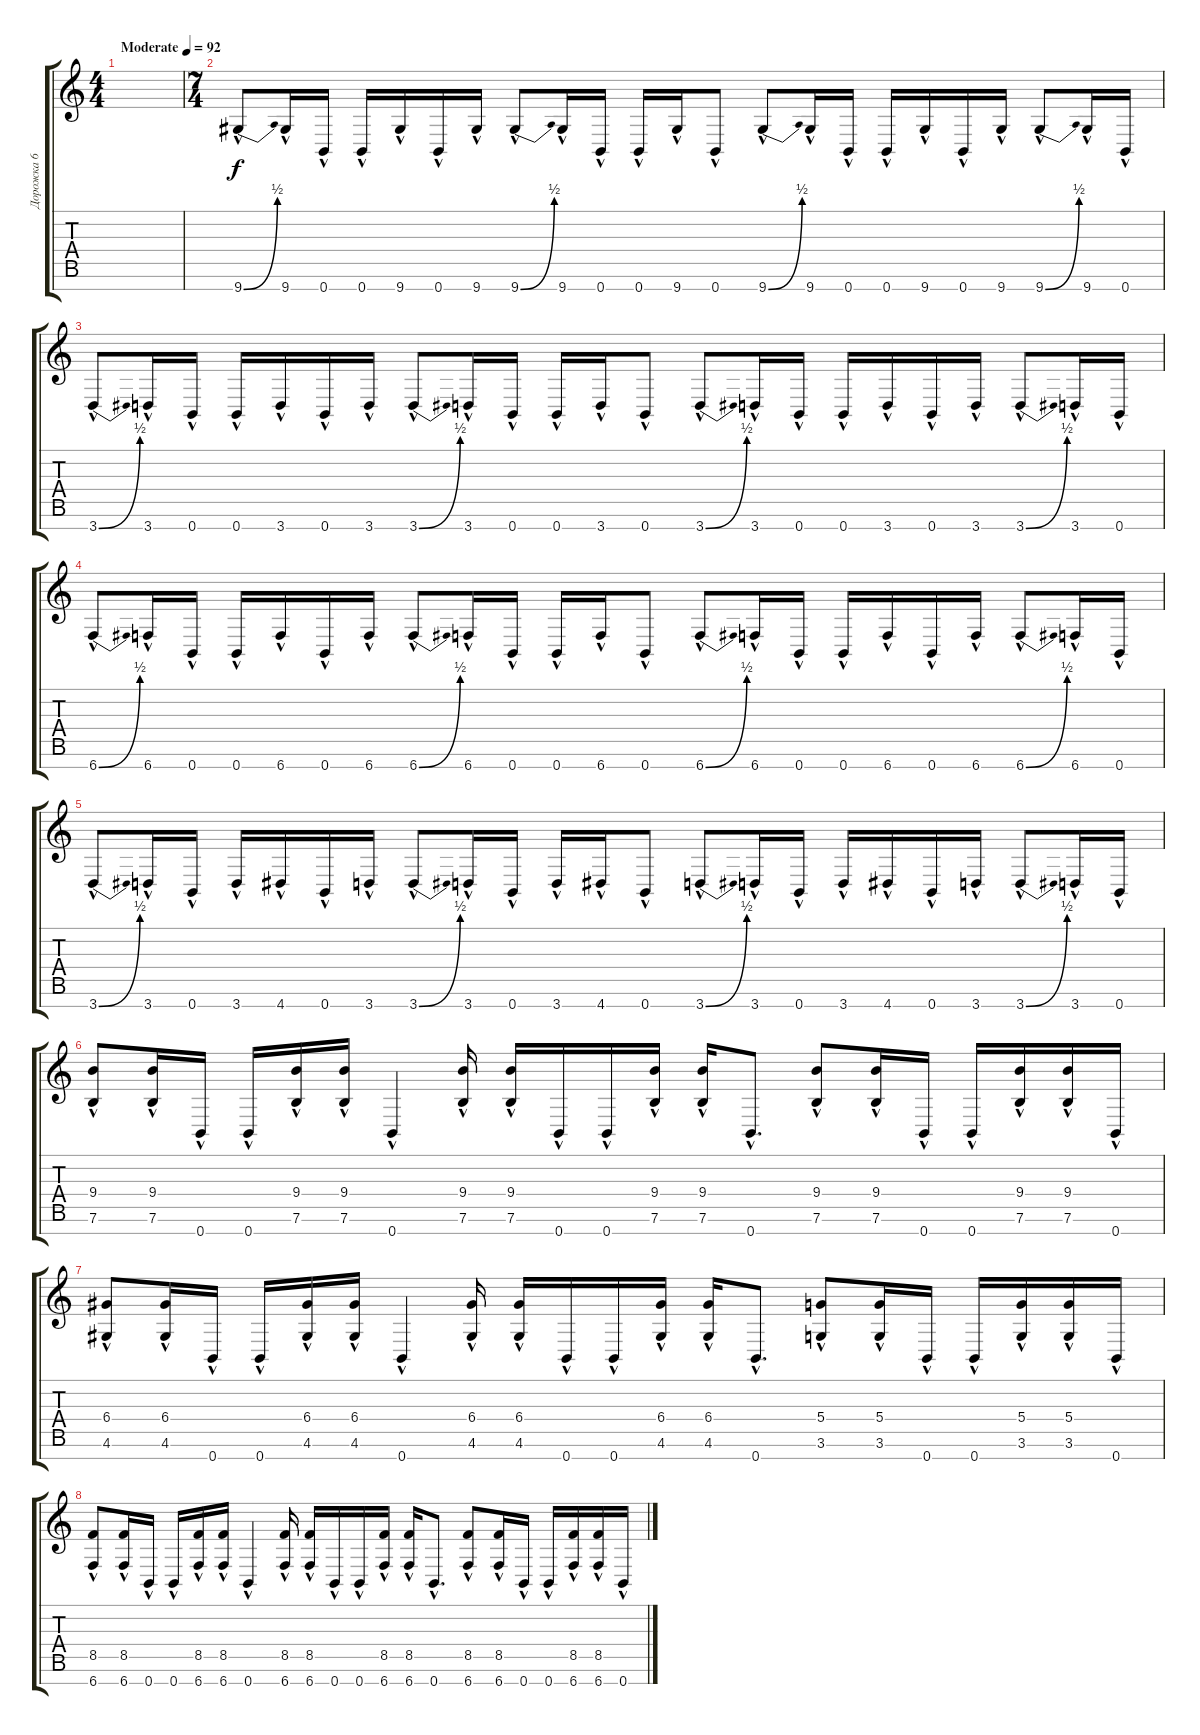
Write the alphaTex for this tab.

\track ("Дорожка 6" "Дорожка 6") {instrument distortionguitar}
\staff {score tabs}
\tuning (E4 B3 G3 D3 A2 E2 B1) {hide}
\ts (4 4)
\tempo (92 "Moderate")
\clef g2
\ks c
|
\ts (7 4)
9.7{be (bend 0 0 60 2) hac}.8 9.7{hac}.16 0.7{hac}.16 0.7{hac}.16 9.7{hac}.16 0.7{hac}.16 9.7{hac}.16 9.7{be (bend 0 0 60 2) hac}.8 9.7{hac}.16 0.7{hac}.16 0.7{hac}.16 9.7{hac}.16 0.7{hac}.8 9.7{be (bend 0 0 60 2) hac}.8 9.7{hac}.16 0.7{hac}.16 0.7{hac}.16 9.7{hac}.16 0.7{hac}.16 9.7{hac}.16 9.7{be (bend 0 0 60 2) hac}.8 9.7{hac}.16 0.7{hac}.16 |
3.7{be (bend 0 0 60 2) hac}.8 3.7{hac}.16 0.7{hac}.16 0.7{hac}.16 3.7{hac}.16 0.7{hac}.16 3.7{hac}.16 3.7{be (bend 0 0 60 2) hac}.8 3.7{hac}.16 0.7{hac}.16 0.7{hac}.16 3.7{hac}.16 0.7{hac}.8 3.7{be (bend 0 0 60 2) hac}.8 3.7{hac}.16 0.7{hac}.16 0.7{hac}.16 3.7{hac}.16 0.7{hac}.16 3.7{hac}.16 3.7{be (bend 0 0 60 2) hac}.8 3.7{hac}.16 0.7{hac}.16 |
6.7{be (bend 0 0 60 2) hac}.8 6.7{hac}.16 0.7{hac}.16 0.7{hac}.16 6.7{hac}.16 0.7{hac}.16 6.7{hac}.16 6.7{be (bend 0 0 60 2) hac}.8 6.7{hac}.16 0.7{hac}.16 0.7{hac}.16 6.7{hac}.16 0.7{hac}.8 6.7{be (bend 0 0 60 2) hac}.8 6.7{hac}.16 0.7{hac}.16 0.7{hac}.16 6.7{hac}.16 0.7{hac}.16 6.7{hac}.16 6.7{be (bend 0 0 60 2) hac}.8 6.7{hac}.16 0.7{hac}.16 |
3.7{be (bend 0 0 60 2) hac}.8 3.7{hac}.16 0.7{hac}.16 3.7{hac}.16 4.7{hac}.16 0.7{hac}.16 3.7{hac}.16 3.7{be (bend 0 0 60 2) hac}.8 3.7{hac}.16 0.7{hac}.16 3.7{hac}.16 4.7{hac}.16 0.7{hac}.8 3.7{be (bend 0 0 60 2) hac}.8 3.7{hac}.16 0.7{hac}.16 3.7{hac}.16 4.7{hac}.16 0.7{hac}.16 3.7{hac}.16 3.7{be (bend 0 0 60 2) hac}.8 3.7{hac}.16 0.7{hac}.16 |
(9.4{hac} 7.6{hac}).8 (9.4{hac} 7.6{hac}).16 0.7{hac}.16 0.7{hac}.16 (9.4{hac} 7.6{hac}).16 (9.4{hac} 7.6{hac}).16 0.7{hac}.4 (9.4{hac} 7.6{hac}).16 (9.4{hac} 7.6{hac}).16 0.7{hac}.16 0.7{hac}.16 (9.4{hac} 7.6{hac}).16 (9.4{hac} 7.6{hac}).16 0.7{hac}.8{d} (9.4{hac} 7.6{hac}).8 (9.4{hac} 7.6{hac}).16 0.7{hac}.16 0.7{hac}.16 (9.4{hac} 7.6{hac}).16 (9.4{hac} 7.6{hac}).16 0.7{hac}.16 |
(6.4{hac} 4.6{hac}).8 (6.4{hac} 4.6{hac}).16 0.7{hac}.16 0.7{hac}.16 (6.4{hac} 4.6{hac}).16 (6.4{hac} 4.6{hac}).16 0.7{hac}.4 (6.4{hac} 4.6{hac}).16 (6.4{hac} 4.6{hac}).16 0.7{hac}.16 0.7{hac}.16 (6.4{hac} 4.6{hac}).16 (6.4{hac} 4.6{hac}).16 0.7{hac}.8{d} (5.4{hac} 3.6{hac}).8 (5.4{hac} 3.6{hac}).16 0.7{hac}.16 0.7{hac}.16 (5.4{hac} 3.6{hac}).16 (5.4{hac} 3.6{hac}).16 0.7{hac}.16 |
(8.5{hac} 6.7{hac}).8 (8.5{hac} 6.7{hac}).16 0.7{hac}.16 0.7{hac}.16 (8.5{hac} 6.7{hac}).16 (8.5{hac} 6.7{hac}).16 0.7{hac}.4 (8.5{hac} 6.7{hac}).16 (8.5{hac} 6.7{hac}).16 0.7{hac}.16 0.7{hac}.16 (8.5{hac} 6.7{hac}).16 (8.5{hac} 6.7{hac}).16 0.7{hac}.8{d} (8.5{hac} 6.7{hac}).8 (8.5{hac} 6.7{hac}).16 0.7{hac}.16 0.7{hac}.16 (8.5{hac} 6.7{hac}).16 (8.5{hac} 6.7{hac}).16 0.7{hac}.16
